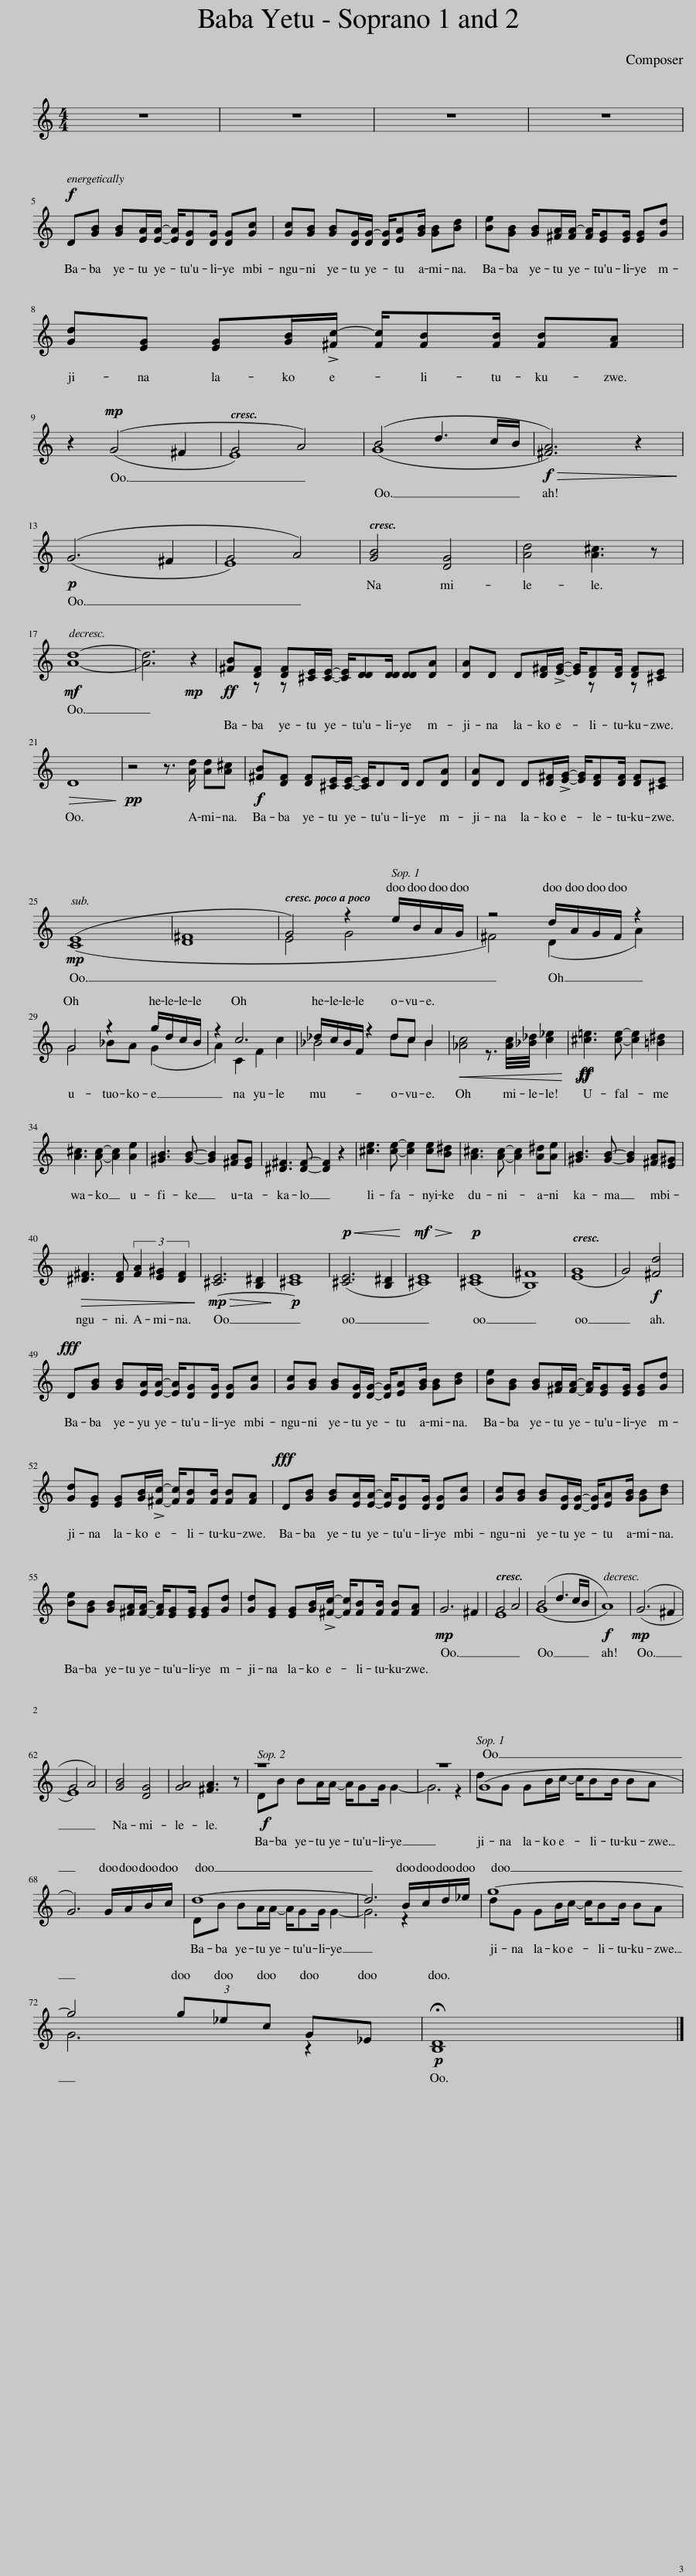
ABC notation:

X:1
%%score ( 1 2 )
L:1/8
M:4/4
I:linebreak $
K:C
V:1 treble
V:2 treble
V:1
 z8 | z8 | z8 | z8 |$!f! D[GB] [GB][EA]/[EA]/- [EA]/[DG][DG]/ [DG][Gc] | %5
 [Gc][GB] [GB][DG]/[DG-]/ [DG]/[EA][GB]/ [GB][Bd] | [Be][GB] [GB][^FA]/[FA-]/ [FA]/[EG][EG]/ [EG][Gd] |$ [Gd][EG] [EG][GB]/!>![^Fc-]/ [Fc]/[FB][FB]/ [FB][FA] |$ z2!mp! (G4 ^F2 | G4 A4) | %10
 (B4 d3 c/B/ |!f!!>(! [^FA]6) z2!>)! |$!p! (G6 ^F2 | G4 A4) |!<(! [GB]4 [DG]4!<)! | %15
!f! [Ad]4 [A^c]3 z |$!mf!!>(! [Ad]8- | [Ad]6!>)!!mp! z2 |!ff! [^FB][DF] [DF][^CE]/[CE]/- [CE]/[DD][DD]/ [DD][DA] | [DA]D D[D^F]/!>![EG]/- [EG]/[DF][DF]/ [DF][^CE] |$ %20
!>(! D8!>)! |!pp! z4 z3/2!ff! [Ad]/ [Ad][A^c] |!f!!f! [^FB][DF] [DF][^CE]/[CE]/- [CE]/DD/ D[DA] | [DA]D D[D^F]/!>![EG]/- [EG]/[DF][DF]/ [DF][^CE] |$!mp!!mp! (E8 | %25
 ^F8 | G4) z2!mf! e/B/A/G/ | z4 d/A/G/^F/ z2 |$ G4!f! z2 g/d/c/_B/ | z2!f! c6 | %30
!f! _d/c/_B/F/ z2!ff! dc B2 |!<(! [_Ac]4 x3/2 [Ac]/4[_B_d]/4 [c_e]2!<)! |!ff!!ff! [^c=e]3 [ce]- [ce]2 [=B^d]2 |$ [A^c]3 [Ac]- [Ac]2 [Ae]2 | [^GB]3 [GB]- [GB]2 [^FA][EG] | %35
 [^D^F]3 [DF]- [DF]2 z2 | [^ce]3 [ce]- [ce]2 [ce][B^d] | [A^c]3 [Ac]- [Ac]2 [A^d][Ae] | [^GB]3 [GB]- [GB]2 [^FA][E^G] |$!>(! [^D^F]3 [DF] (3[FA]2 [E^G]2 [DF]2!>)! | %40
!mp!!>(! ([^CE]6 [B,^D]2!>)! |!p!!p! [^CE]8) |!p!!<(! ([^CE]6 [B,^D]2!<)! |!mf!!>(! [^CE]8)!>)! |!p! ([^CE]8 | %45
 [B,^F]8) |!<(! ([EG]8!<)! | G4)!f!!f! [^Fd]4 |$!fff! D[GB] [GB][EA]/[EA]/- [EA]/[DG][DG]/ [DG][Gc] | [Gc][GB] [GB][DG]/[DG]/- [DG]/[EA][GB]/ [GB][Bd] | %50
 [Be][GB] [GB][^FA]/[FA]/- [FA]/[EG][EG]/ [EG][Gd] |$ [Gd][EG] [EG][GB]/!>![^Fc]/- [Fc]/[FB][FB]/ [FB][FA] |!fff! D[GB] [GB][EA]/[EA]/- [EA]/[DG][DG]/ [DG][Gc] | [Gc][GB] [GB][DG]/[DG]/- [DG]/[EA][GB]/ [GB][Bd] |$ [Be][GB] [GB][^FA]/[FA]/- [FA]/[EG][EG]/ [EG][Gd] | %55
 [Gd][EG] [EG][GB]/!>![^Fc]/- [Fc]/[FB][FB]/ [FB][FA] |!mp! G6 ^F2 |!<(! G4 A4!<)! |!mf!!mf! (B4 d3 c/B/ |!f!!>(! A8)!>)! | %60
!mp! (G6 ^F2 |$ G4 A4) | [GB]4 [DG]4 | [GA]4 [^FA]3 z |!f! z8 | %65
 z8 | (G8 |$ G6) G/A/B/c/ | d8- | d6 B/c/d/_e/ | %70
 g8- |$ g4 (3g_ec G_E |!p!!p! !fermata!D8 |] %73
V:2
 x8 | x8 | x8 | x8 |$ x8 | %5
 x8 | x8 |$ x8 |$ x8 | E8 | %10
 G8 | x8 |$ x8 | E8 | x8 | %15
 x8 |$ x8 | x8 | x z z x5 | x9/2 z x/ z x |$ %20
 x8 | x8 | x8 | x8 |$ (C8 | %25
 D8 | E4 G4 | ^F4) (D2 A2) |$ G4 _BA (G2 | A2) C2 F2 c2 | %30
 _B4 _dc B2 | x4 z3/2 x5/2 | x8 |$ x8 | x8 | %35
 x8 | x8 | x8 | x8 |$ x8 | %40
 x8 | x8 | x8 | x8 | x8 | %45
 x8 | x8 | x8 |$ x8 | x8 | %50
 x8 |$ x8 | x8 | x8 |$ x8 | %55
 x8 | x8 | E8 | G8 | x8 | %60
 x8 |$ E8 | x8 | x7 x | DB BA/A/- A/GG/ G2- | %65
 G6 z2 | dG GB/c/- c/BB/ BA |$ x8 | DB BA/A/- A/GG/ G2- | G6 z2 | %70
 dG GB/c/- c/BB/ BA |$ G6 z2 | B,8 |] %73
